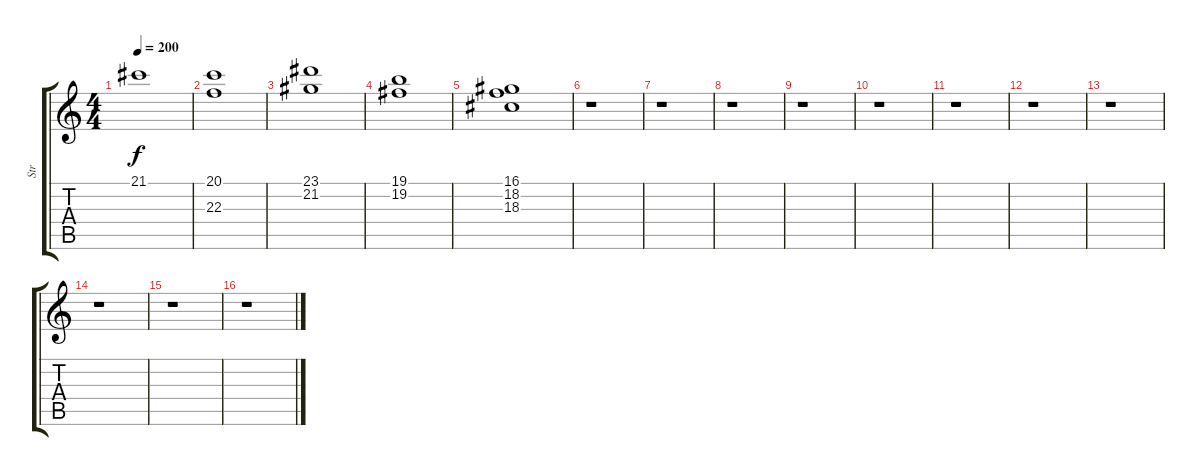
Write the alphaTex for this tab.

\track ("Str" "Str") {instrument stringensemble2}
\staff {score tabs}
\tuning (E4 B3 G3 D3 A2 E2) {hide}
\ts (4 4)
\tempo 200
\clef g2
\ks c
21.1.1{dy f} |
(20.1 22.3).1 |
(23.1 21.2).1 |
(19.1 19.2).1 |
(16.1 18.2 18.3).1 |
r.1 |
r.1 |
r.1 |
r.1 |
r.1 |
r.1 |
r.1 |
r.1 |
r.1 |
r.1 |
r.1
